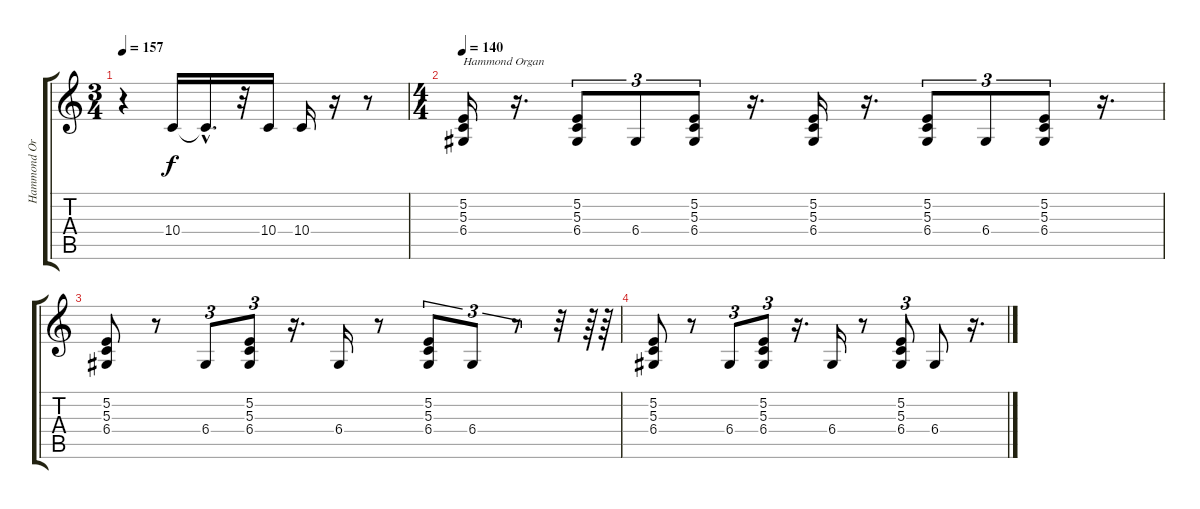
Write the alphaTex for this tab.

\track ("Hammond Organ" "Hammond Or") {instrument drawbarorgan}
\staff {score tabs}
\tuning (E4 B3 G3 D3 A2 E2) {hide}
\ts (3 4)
\tempo 157
\clef g2
\ks c
r.4{dy f} 10.4.16 10.4{hac t}.16{d} r.32 10.4.16 10.4.16 r.16 r.8 |
\ts (4 4)
\tempo 140
(5.2 5.3 6.4).16{txt "Hammond Organ" volume 12 instrument drawbarorgan} r.16{d volume 4} (5.2 5.3 6.4).8{tu (3 2)} 6.4.8{tu (3 2)} (5.2 5.3 6.4).8{tu (3 2)} r.16{d} (5.2 5.3 6.4).16 r.16{d} (5.2 5.3 6.4).8{tu (3 2)} 6.4.8{tu (3 2)} (5.2 5.3 6.4).8{tu (3 2)} r.16{d} |
(5.2 5.3 6.4).8 r.8 6.4.8{tu (3 2)} (5.2 5.3 6.4).8{tu (3 2)} r.16{d} 6.4.16 r.8 (5.2 5.3 6.4).8{tu (3 2)} 6.4.8{tu (3 2)} r.8{tu (3 2)} r.32 r.64{tu (3 2)} r.64{tu (3 2)} |
(5.2 5.3 6.4).8 r.8 6.4.8{tu (3 2)} (5.2 5.3 6.4).8{tu (3 2)} r.16{d} 6.4.16 r.8 (5.2 5.3 6.4).8{tu (3 2)} 6.4.8 r.16{d}
